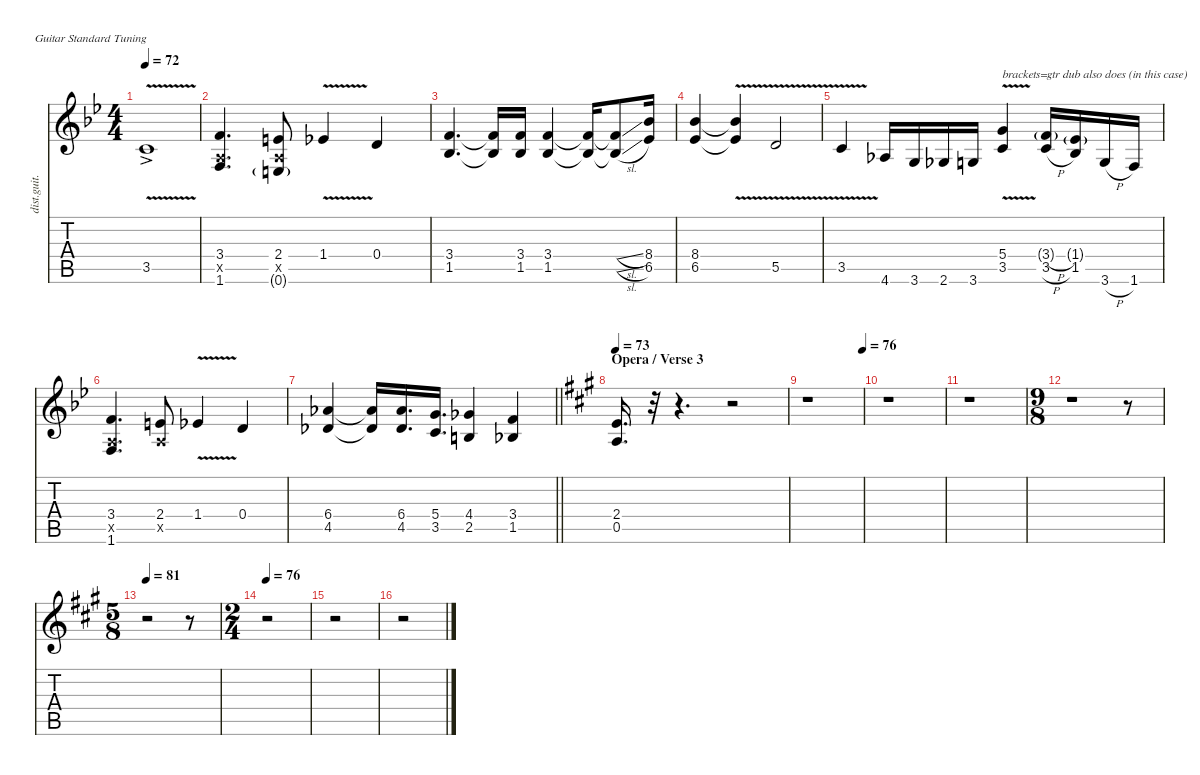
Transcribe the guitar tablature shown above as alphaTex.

\defaultSystemsLayout 4
\hideDynamics
\bracketExtendMode nobrackets
\otherSystemsTrackNameOrientation horizontal
\track ("Gtr Lead 1" "dist.guit.") {instrument distortionguitar}
\staff {score tabs}
\tuning (E4 B3 G3 D3 A2 E2)
\ts (4 4)
\tempo 72
\clef g2
\ks bb
3.5{v ac acc forcenatural}.1{dy f beam Up} |
(3.4{acc forcenatural} 0.5{x acc forcenatural} 1.6{acc forcenatural}).4{d dy ff beam Up} (2.4{acc forcenatural} 0.5{x acc forcenatural} 0.6{g acc forcenatural}).8{beam Up} 1.4{v acc b}.4{beam Up} 0.4{acc forcenatural}.4{beam Up} |
(3.4{acc forcenatural} 1.5{acc b}).4{d beam Up} (3.4{t acc forcenatural} 1.5{t acc b}).16{beam Up} (3.4{acc forcenatural} 1.5{acc b}).16{beam Up} (3.4{acc forcenatural} 1.5{acc b}).4{beam Up} (3.4{t acc forcenatural} 1.5{t acc b}).16{beam Up} (3.4{sl t acc forcenatural} 1.5{sl t acc b}).8{beam Up} (8.4{acc b} 6.5{acc b}).16{beam Up} |
(8.4{acc b} 6.5{acc b}).4{beam Up} (8.4{v t acc b} 6.5{v t acc b}).4{beam Up} 5.5{v acc forcenatural}.2{beam Up} |
3.5{v acc forcenatural}.4{beam Up} 4.6{acc b}.16{beam Up} 3.6{acc forcenatural}.16{beam Up} 2.6{acc b}.16{beam Up} 3.6{acc forcenatural}.16{beam Up} (5.4{acc forcenatural} 3.5{v acc forcenatural}).4{txt "brackets=gtr dub also does (in this case)" dy f beam Up} (3.4{h g acc forcenatural} 3.5{h acc forcenatural}).16{dy ff beam Up} (1.4{g acc b} 1.5{acc b}).16{beam Up} 3.6{h acc forcenatural}.16{beam Up} 1.6{acc forcenatural}.16{beam Up} |
(3.4{acc forcenatural} 0.5{x acc forcenatural} 1.6{acc forcenatural}).4{d beam Up} (2.4{acc forcenatural} 0.5{x acc forcenatural}).8{beam Up} 1.4{v acc b}.4{beam Up} 0.4{acc forcenatural}.4{beam Up} |
\barLineRight lightlight
(6.4{acc b} 4.5{acc b}).4{beam Up} (6.4{t acc b} 4.5{t acc b}).16{beam Up} (6.4{acc b} 4.5{acc b}).16{d beam Up} (5.4{acc forcenatural} 3.5{acc forcenatural}).16{d beam Up} (4.4{acc b} 2.5{acc forcenatural}).4{beam Up} (3.4{acc forcenatural} 1.5{acc b}).4{beam Up} |
\section ("" "Opera / Verse 3")
\tempo 73
\ks a
(2.4{acc forcenatural} 0.5{acc forcenatural}).16{d beam Up} r.32{beam Up} r.4{d beam Up} r.2{beam Up} |
\tempo (76 1)
r.1{beam Down} |
r.1{beam Down} |
r.1{beam Down} |
\ts (9 8)
\beaming (8 3 3 3)
r.1{beam Down} r.8{beam Down} |
\ts (5 8)
\beaming (8 3 2)
\tempo 81
r.2{beam Down} r.8{beam Down} |
\ts (2 4)
\beaming (8 2 2)
\tempo 76
r.2{beam Down} |
r.2{beam Down} |
r.2{beam Down}
